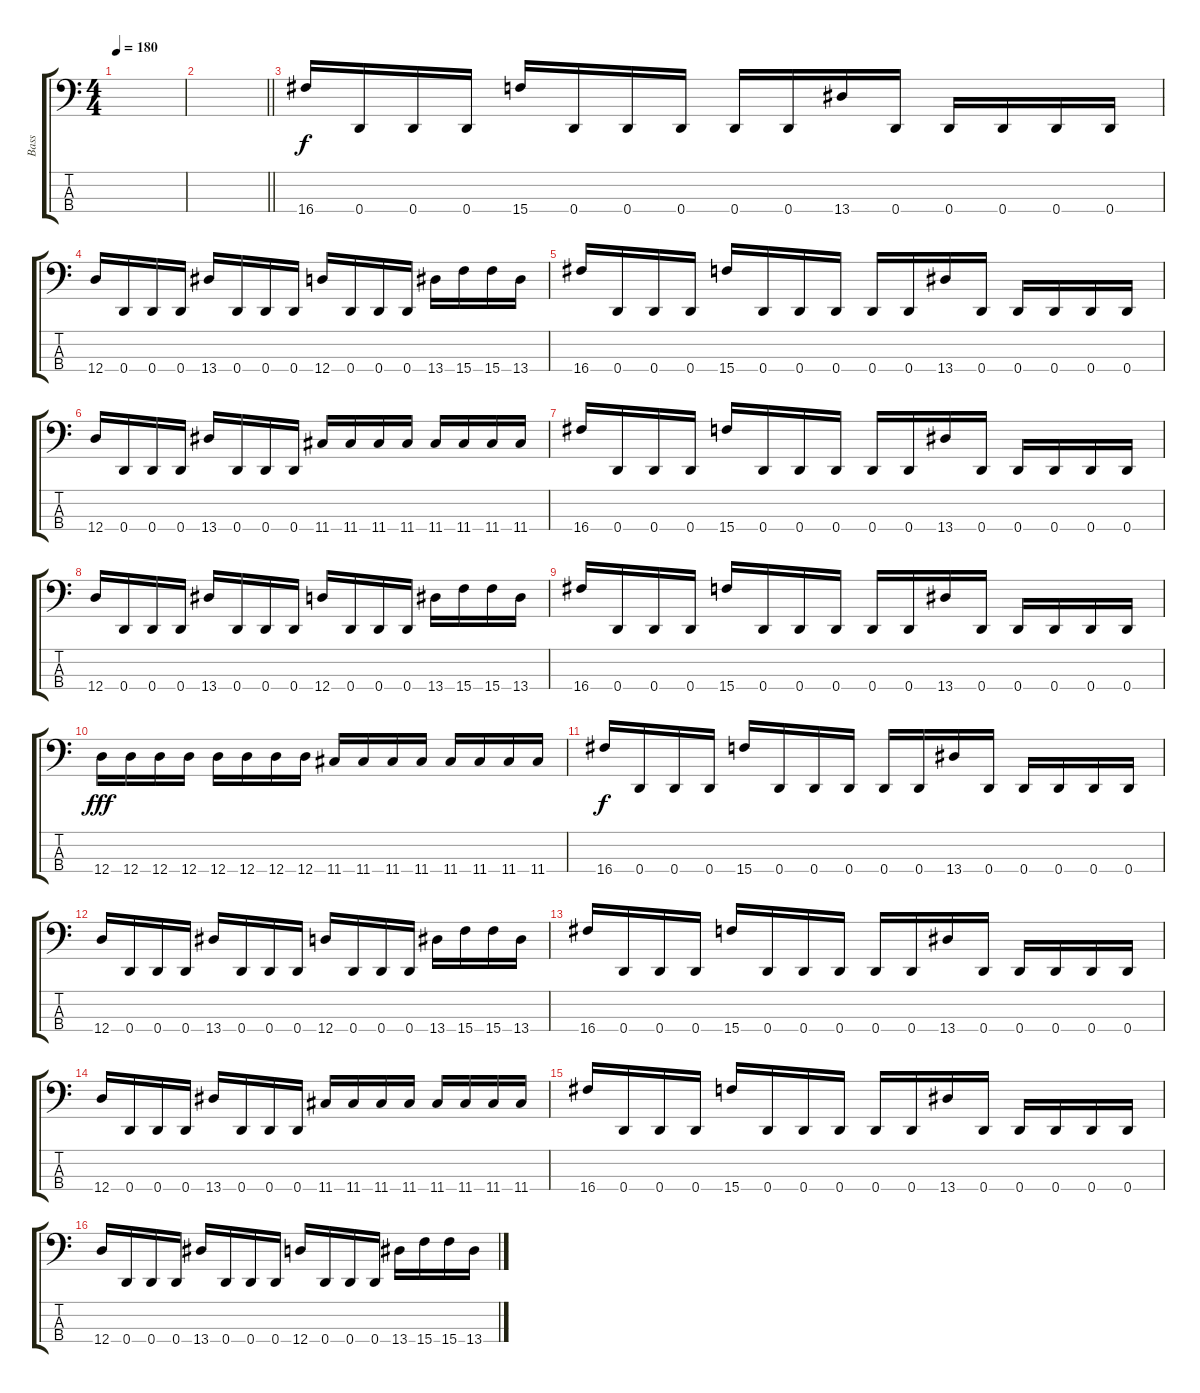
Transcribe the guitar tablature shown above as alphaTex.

\track ("Bass" "Bass") {instrument electricbasspick}
\staff {score tabs}
\tuning (F2 C2 G1 D1) {hide}
\ts (4 4)
\tempo 180
\clef f4
\ks c
|
\barLineRight lightlight
|
\section ("" "")
16.4.16 0.4.16 0.4.16 0.4.16 15.4.16 0.4.16 0.4.16 0.4.16 0.4.16 0.4.16 13.4.16 0.4.16 0.4.16 0.4.16 0.4.16 0.4.16 |
12.4.16 0.4.16 0.4.16 0.4.16 13.4.16 0.4.16 0.4.16 0.4.16 12.4.16 0.4.16 0.4.16 0.4.16 13.4.16 15.4.16 15.4.16 13.4.16 |
16.4.16 0.4.16 0.4.16 0.4.16 15.4.16 0.4.16 0.4.16 0.4.16 0.4.16 0.4.16 13.4.16 0.4.16 0.4.16 0.4.16 0.4.16 0.4.16 |
12.4.16 0.4.16 0.4.16 0.4.16 13.4.16 0.4.16 0.4.16 0.4.16 11.4.16 11.4.16 11.4.16 11.4.16 11.4.16 11.4.16 11.4.16 11.4.16 |
16.4.16 0.4.16 0.4.16 0.4.16 15.4.16 0.4.16 0.4.16 0.4.16 0.4.16 0.4.16 13.4.16 0.4.16 0.4.16 0.4.16 0.4.16 0.4.16 |
12.4.16 0.4.16 0.4.16 0.4.16 13.4.16 0.4.16 0.4.16 0.4.16 12.4.16 0.4.16 0.4.16 0.4.16 13.4.16 15.4.16 15.4.16 13.4.16 |
16.4.16 0.4.16 0.4.16 0.4.16 15.4.16 0.4.16 0.4.16 0.4.16 0.4.16 0.4.16 13.4.16 0.4.16 0.4.16 0.4.16 0.4.16 0.4.16 |
12.4.16{dy fff} 12.4.16 12.4.16 12.4.16 12.4.16 12.4.16 12.4.16 12.4.16 11.4.16 11.4.16 11.4.16 11.4.16 11.4.16 11.4.16 11.4.16 11.4.16 |
16.4.16{dy f} 0.4.16 0.4.16 0.4.16 15.4.16 0.4.16 0.4.16 0.4.16 0.4.16 0.4.16 13.4.16 0.4.16 0.4.16 0.4.16 0.4.16 0.4.16 |
12.4.16 0.4.16 0.4.16 0.4.16 13.4.16 0.4.16 0.4.16 0.4.16 12.4.16 0.4.16 0.4.16 0.4.16 13.4.16 15.4.16 15.4.16 13.4.16 |
16.4.16 0.4.16 0.4.16 0.4.16 15.4.16 0.4.16 0.4.16 0.4.16 0.4.16 0.4.16 13.4.16 0.4.16 0.4.16 0.4.16 0.4.16 0.4.16 |
12.4.16 0.4.16 0.4.16 0.4.16 13.4.16 0.4.16 0.4.16 0.4.16 11.4.16 11.4.16 11.4.16 11.4.16 11.4.16 11.4.16 11.4.16 11.4.16 |
16.4.16 0.4.16 0.4.16 0.4.16 15.4.16 0.4.16 0.4.16 0.4.16 0.4.16 0.4.16 13.4.16 0.4.16 0.4.16 0.4.16 0.4.16 0.4.16 |
12.4.16 0.4.16 0.4.16 0.4.16 13.4.16 0.4.16 0.4.16 0.4.16 12.4.16 0.4.16 0.4.16 0.4.16 13.4.16 15.4.16 15.4.16 13.4.16
